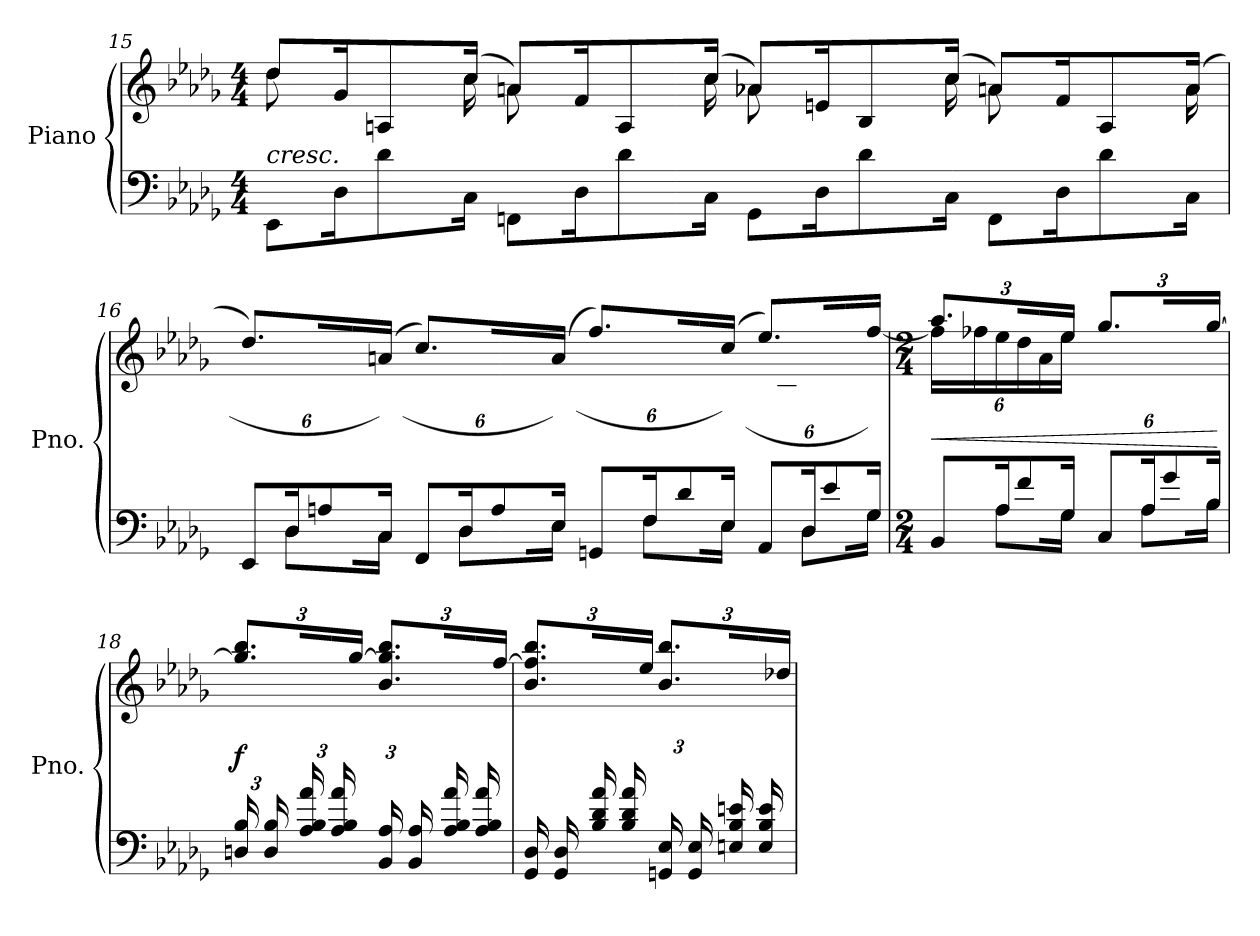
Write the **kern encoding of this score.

**kern	**kern	**dynam
*part1	*part1	*part1
*staff2	*staff1	*staff1/2
*I"Piano	*	*
*I'Pno.	*	*
!!LO:LB:g=z
*clefF4	*clefG2	*
*k[b-e-a-d-g-]	*k[b-e-a-d-g-]	*
*M4/4	*M4/4	*
*Xtuplet	*Xtuplet	*
=15	=15	=15
*	*^	*
!LO:TX:a:i:t=cresc.	!	!	!
12EE-\L	12dd-/L	12dd-\	.
24D-\K	24g-/K	24ryy	.
12d-\	12An/	24ryy	.
.	.	24ryy	.
24C\Jk	(>24cc/Jk	24cc\	.
12FFn\L	12an/L)	12a\	.
24D-\K	24f/K	24ryy	.
12d-\	12A/	24ryy	.
.	.	24ryy	.
24C\Jk	(>24cc/Jk	24cc\	.
12GG-\L	12a-X/L)	12a-\	.
24D-\K	24en/K	24ryy	.
12d-\	12B-/	24ryy	.
.	.	24ryy	.
24C\Jk	(>24cc/Jk	24cc\	.
12FF\L	12an/L)	12a\	.
24D-\K	24f/K	24ryy	.
12d-\	12A/	24ryy	.
.	.	24ryy	.
24C\Jk	(>24a/Jk	24a\	.
=16	=16	=16	=16
*^	*	*	*
*	*	*	*tuplet	*
*	*	*	*Xbrackettup	*
12EE-/L	24ryy	12.dd-/L)	(<24dd-\LLyy	.
.	24ryy	.	24g-\	.
24D-/K	12D-\L	.	24f\	.
12An/	.	24reyy	24en\	.
.	24ryy	24reyy	24e-X\	.
24C/Jk	24C\Jk	(>24an/Jk	24a\JJ)	.
*	*	*Xtuplet	*	*
12FF/L	24ryy	12.cc/L)	(<24cc\LLyy	.
.	24ryy	.	24g-\	.
24D-/K	12D-\L	.	24f\	.
12A/	.	24rcyy	24en\	.
.	24ryy	24rcyy	24e-X\	.
24E-/Jk	24E-\Jk	(>24a/Jk	24an\JJ)	.
12GGn/L	24ryy	12.ff/L)	(<24ff\LLyy	.
.	24ryy	.	24cc\	.
24F/K	12F\L	.	24bn\	.
12d-/	.	24reyy	24b-X\	.
.	24ryy	24reyy	24f\	.
24E-/Jk	24E-\Jk	(>24cc/Jk	24cc\JJ)	.
12AA-/L	24ryy	12.ee-/L)	(<24ee-\LLyy	.
.	24ryy	.	24c\	.
24D-/K	12D-\L	.	24g-\	.
12e-/	.	24ryy	24b-\	.
.	24ryy	24ryy	24cc\	.
24G-/Jk	24G-\Jk	24ff/Jk	[24ff\JJ)	.
!!LO:LB:g=z	!!
=17	=17	=17	=17	=17
*M2/4	*	*M2/4	*	*
!	!	!	!	!LO:HP:b
12BB-/L	24ryy	12.aa-/L	24ff\LL]	<
.	24ryy	.	24ff-X\	.
24A-/K	12A-\L	.	24ee-\	.
12f/	.	24reyy	24dd-\	.
.	24ryy	24reyy	24a-\	.
24G-/Jk	24G-\Jk	24ee-/Jk	24ee-\JJ	.
12C/L	24ryy	12.gg-/L	24gg-\LLyy	.
.	24ryy	.	24e-\	.
24A-/K	12A-\L	.	24b-\	.
12g-/	.	24ryy	24cc\	.
.	24ryy	24ryy	24ee-\	.
24B-/Jk	24B-\Jk	[24gg-/Jk	24gg-\JJ	.
*v	*v	*	*	*
*	*v	*v	*
.	.	[
=18	=18	=18
*tuplet	*	*
*Xbrackettup	*	*
*	*^	*
!	!	!	!LO:DY:b
24Dn/ 24B-/LL	12.gg-/] 12.bb-/L	12ryy	f
24D/ 24B-/	.	.	.
24ryy	.	24g-\ 24b-\ 24gg-\JJ	.
24A-/ 24B-/ 24a-/LL	24rddyy	12ryy	.
24A-/ 24B-/ 24a-/	24rddyy	.	.
24ryy	[24gg-/Jk	24g-\ 24b-\ 24gg-\JJ	.
*Xtuplet	*	*	*
24BB-/ 24A-/LL	12.b-/ 12.gg-/] 12.bb-/L	12ryy	.
24BB-/ 24A-/	.	.	.
24ryy	.	24f\ 24b-\ 24ff\JJ	.
24A-/ 24B-/ 24a-/LL	24ryy	12ryy	.
24A-/ 24B-/ 24a-/	24ryy	.	.
24ryy	[24ff/Jk	24f\ 24b-\ 24ff\JJ	.
=19	=19	=19	=19
24GG-/ 24D-/LL	12.b-/ 12.ff/] 12.bb-/L	12ryy	.
24GG-/ 24D-/	.	.	.
24ryy	.	24f-X\ 24b-\ 24ff-X\JJ	.
24B-/ 24d-/ 24a-/LL	24rddyy	12ryy	.
24B-/ 24d-/ 24a-/	24rddyy	.	.
24ryy	24ee-/Jk	24e-\ 24b-\ 24ee-\JJ	.
24GGn/ 24E-/LL	12.b-/ 12.bb-/L	12ryy	.
24GG/ 24E-/	.	.	.
24ryy	.	24dn\ 24b-\ 24ddn\JJ	.
24En/ 24B-/ 24en/LL	24ryy	12ryy	.
24E/ 24B-/ 24e/	24ryy	.	.
24ryy	24dd-/Jk	24d-X\ 24b-\ 24dd-X\JJ	.
*	*v	*v	*
=	=	=
*-	*-	*-
